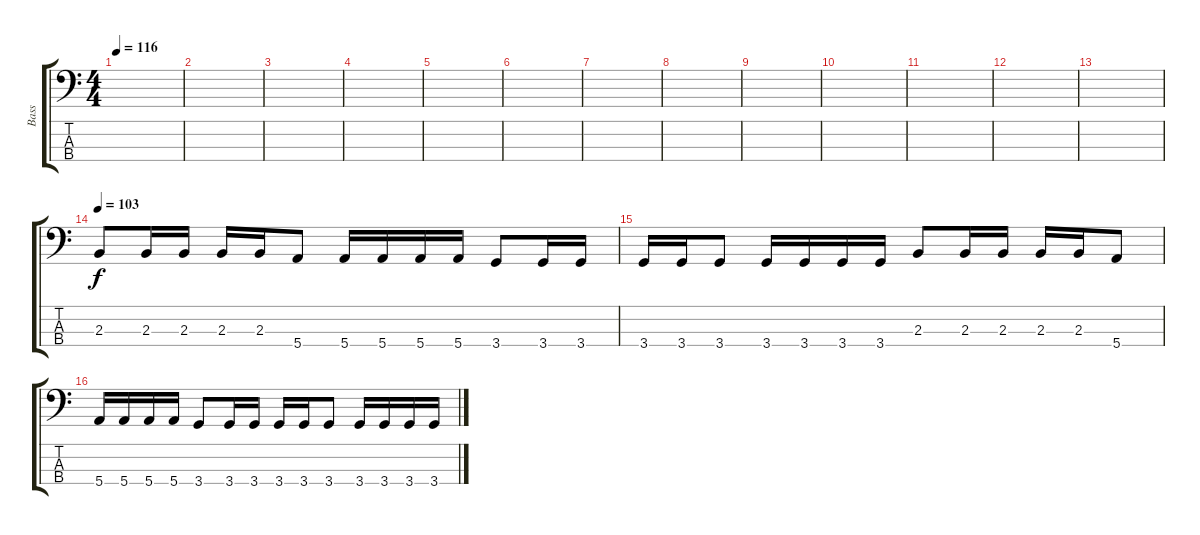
\track ("Bass" "Bass") {instrument electricbassfinger}
\staff {score tabs}
\tuning (G2 D2 A1 E1) {hide}
\ts (4 4)
\tempo 116
\clef f4
\ks c
|
|
|
|
|
|
|
|
|
|
|
|
|
\tempo 103
2.3.8 2.3.16 2.3.16 2.3.16 2.3.16 5.4.8 5.4.16 5.4.16 5.4.16 5.4.16 3.4.8 3.4.16 3.4.16 |
3.4.16 3.4.16 3.4.8 3.4.16 3.4.16 3.4.16 3.4.16 2.3.8 2.3.16 2.3.16 2.3.16 2.3.16 5.4.8 |
5.4.16 5.4.16 5.4.16 5.4.16 3.4.8 3.4.16 3.4.16 3.4.16 3.4.16 3.4.8 3.4.16 3.4.16 3.4.16 3.4.16
